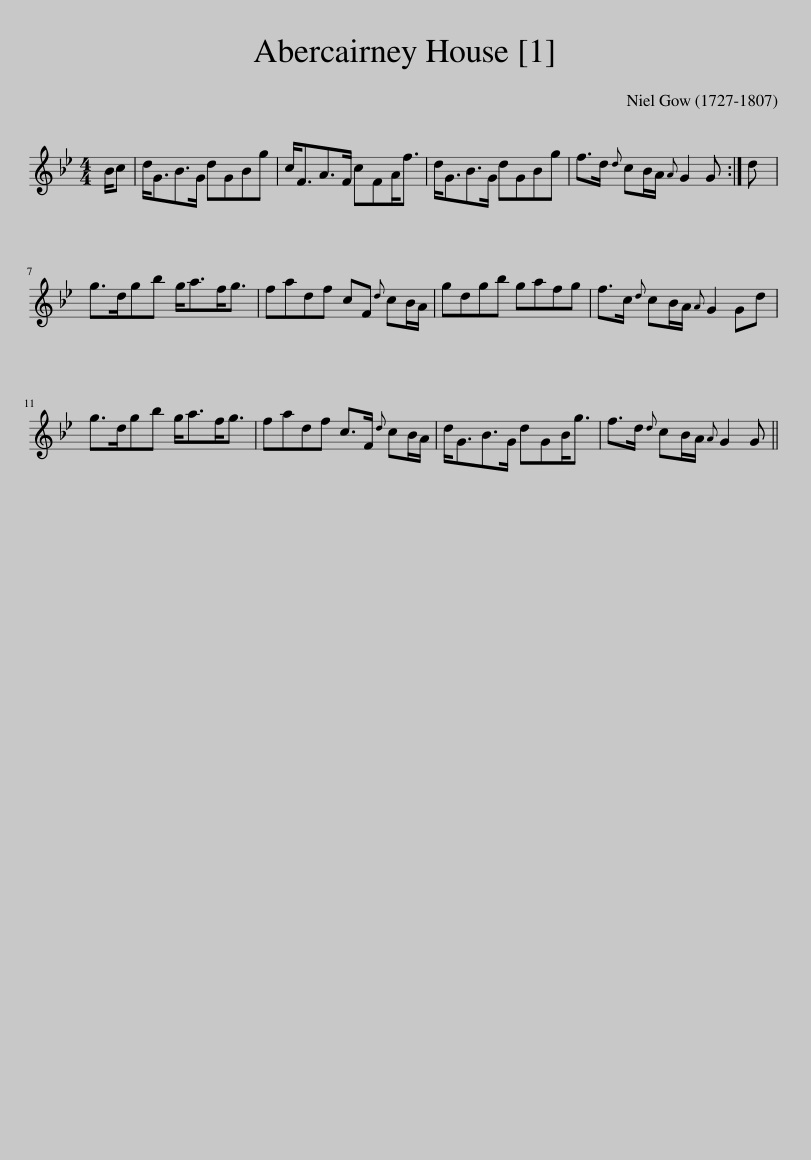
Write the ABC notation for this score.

X:1
L:1/8
M:4/4
I:linebreak $
K:Gmin
V:1 treble
V:1
 B/c | d<GB>G dGBg | c<FA>F cFA<f | d<GB>G dGBg | f>d{d} cB/A/{A} G2 G :| %5
 d |$ g>dgb g<af<g | fadf cF{d} cB/A/ | gdgb gafg | f>c{d} cB/A/{A} G2 Gd |$ %10
 g>dgb g<af<g | fadf c>F{d} cB/A/ | d<GB>G dGB<g | f>d{d} cB/A/{A} G2 G || %14
